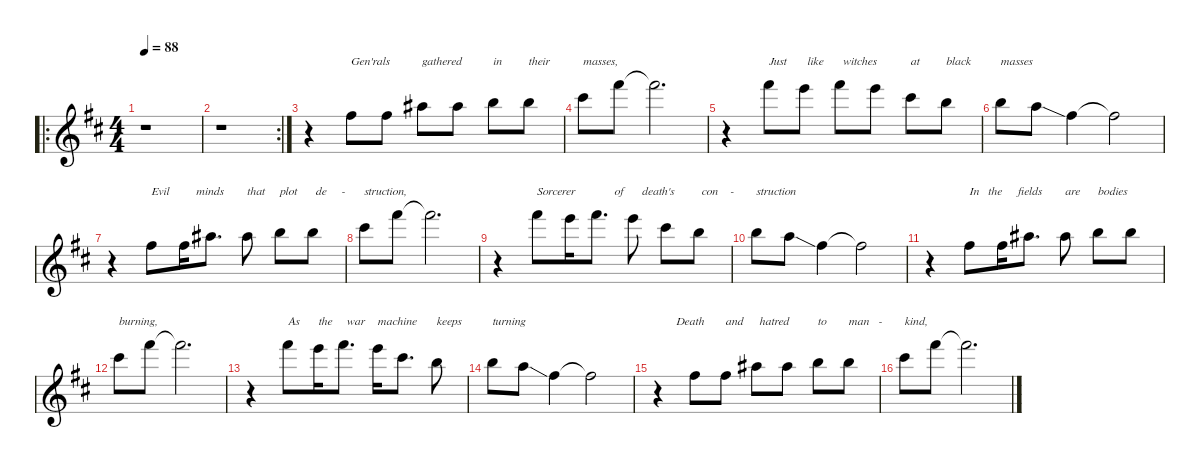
\defaultSystemsLayout 4
\hideDynamics
\bracketExtendMode nobrackets
\singleTrackTrackNamePolicy hidden
\multiTrackTrackNamePolicy hidden
\firstSystemTrackNameMode fullname
\firstSystemTrackNameOrientation horizontal
\otherSystemsTrackNameOrientation horizontal
\track ("Vocals" "sax.") {instrument tenorsax}
\staff {score}
\tuning (E4 B3 G3 D3 A2 E2)
\displaytranspose 14
\ro
\ts (4 4)
\tempo 88
\clef g2
\ks d
r.1{dy fff beam Down} |
\rc 2
r.1{beam Down} |
r.4{beam Down} 14.4{acc #}.8{txt "Gen'rals" beam Down} 14.4{acc #}.8{beam Down} 13.3{acc #}.8{txt "gathered" beam Down} 13.3{acc #}.8{beam Down} 14.3{acc forcenatural}.8{txt "in" beam Down} 14.3{acc forcenatural}.8{txt "their" beam Down} |
12.2{acc #}.8{txt "masses," beam Down} 12.1{acc #}.8{beam Down} 12.1{t acc #}.2{d dy f beam Down} |
r.4{beam Down} 12.1{acc #}.8{txt "Just" dy fff beam Down} 15.2{acc forcenatural}.8{txt " like" beam Down} 12.1{acc #}.8{txt " witches" beam Down} 15.2{acc forcenatural}.8{beam Down} 12.2{acc #}.8{txt "at" beam Down} 14.3{acc forcenatural}.8{txt "black" beam Down} |
14.3{acc forcenatural}.8{txt "masses" beam Down} 17.4{ss acc forcenatural}.8{beam Down} 14.4{acc #}.4{beam Down} 14.4{t acc #}.2{dy f beam Down} |
r.4{beam Down} 14.4{acc #}.8{txt "Evil" dy fff beam Down} 14.4{acc #}.16{txt "    minds" beam Down} 13.3{acc #}.8{d beam Down} 13.3{acc #}.8{txt "that" beam Down} 14.3{acc forcenatural}.8{txt "plot" beam Down} 14.3{acc forcenatural}.8{txt " de     -" beam Down} |
12.2{acc #}.8{txt "struction," beam Down} 12.1{acc #}.8{beam Down} 12.1{t acc #}.2{d dy f beam Down} |
r.4{beam Down} 12.1{acc #}.8{txt "Sorcerer" dy fff beam Down} 15.2{acc forcenatural}.16{beam Down} 12.1{acc #}.8{d txt "      of" beam Down} 15.2{acc forcenatural}.8{txt "   death's" beam Down} 12.2{acc #}.8{beam Down} 14.3{acc forcenatural}.8{txt " con    -" beam Down} |
14.3{acc forcenatural}.8{txt "struction" beam Down} 17.4{ss acc forcenatural}.8{beam Down} 14.4{acc #}.4{beam Down} 14.4{t acc #}.2{dy f beam Down} |
r.4{beam Down} 14.4{acc #}.8{txt "In   the" dy fff beam Down} 14.4{acc #}.16{txt "     fields" beam Down} 13.3{acc #}.8{d beam Down} 13.3{acc #}.8{txt "are" beam Down} 14.3{acc forcenatural}.8{txt "bodies" beam Down} 14.3{acc forcenatural}.8{beam Down} |
12.2{acc #}.8{txt "burning," beam Down} 12.1{acc #}.8{beam Down} 12.1{t acc #}.2{d dy f beam Down} |
r.4{beam Down} 12.1{acc #}.8{txt "As" dy fff beam Down} 15.2{acc forcenatural}.16{txt "the" beam Down} 12.1{acc #}.8{d txt " war" beam Down} 15.2{acc forcenatural}.16{txt "machine" beam Down} 12.2{acc #}.8{d beam Down} 14.3{acc forcenatural}.8{txt "keeps" beam Down} |
14.3{acc forcenatural}.8{txt "turning" beam Down} 17.4{ss acc forcenatural}.8{beam Down} 14.4{acc #}.4{beam Down} 14.4{t acc #}.2{dy f beam Down} |
r.4{txt "      Death" beam Down} 14.4{acc #}.8{dy fff beam Down} 14.4{acc #}.8{txt "and" beam Down} 13.3{acc #}.8{txt " hatred" beam Down} 13.3{acc #}.8{beam Down} 14.3{acc forcenatural}.8{txt "to" beam Down} 14.3{acc forcenatural}.8{txt "man   -" beam Down} |
12.2{acc #}.8{txt "kind," beam Down} 12.1{acc #}.8{beam Down} 12.1{t acc #}.2{d dy f beam Down}
